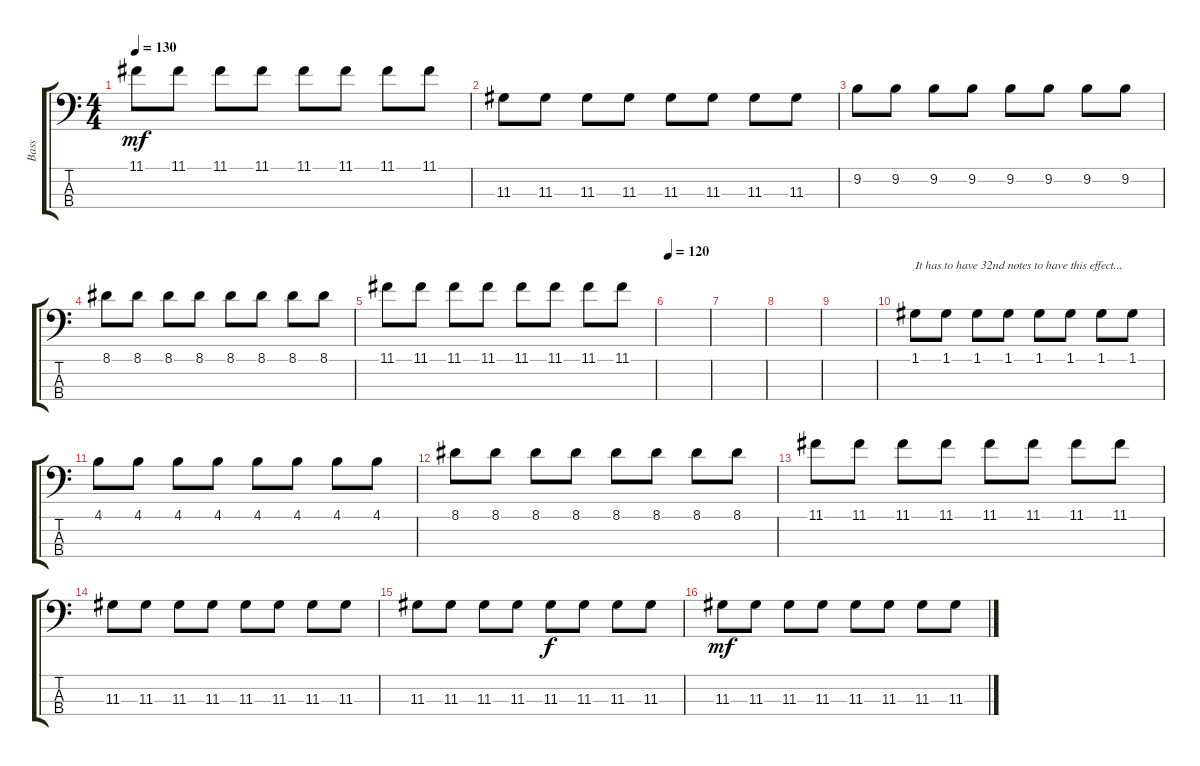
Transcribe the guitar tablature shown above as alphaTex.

\track ("Bass" "Bass") {instrument electricbassfinger}
\staff {score tabs}
\tuning (G2 D2 A1 E1) {hide}
\ts (4 4)
\tempo 130
\clef f4
\ks c
11.1.8{dy mf} 11.1.8 11.1.8 11.1.8 11.1.8 11.1.8 11.1.8 11.1.8 |
11.3.8 11.3.8 11.3.8 11.3.8 11.3.8 11.3.8 11.3.8 11.3.8 |
9.2.8 9.2.8 9.2.8 9.2.8 9.2.8 9.2.8 9.2.8 9.2.8 |
8.1.8 8.1.8 8.1.8 8.1.8 8.1.8 8.1.8 8.1.8 8.1.8 |
11.1.8 11.1.8 11.1.8 11.1.8 11.1.8 11.1.8 11.1.8 11.1.8 |
\tempo 120
|
|
|
|
1.1.8{txt "It has to have 32nd notes to have this effect... "} 1.1.8 1.1.8 1.1.8 1.1.8 1.1.8 1.1.8 1.1.8 |
4.1.8 4.1.8 4.1.8 4.1.8 4.1.8 4.1.8 4.1.8 4.1.8 |
8.1.8 8.1.8 8.1.8 8.1.8 8.1.8 8.1.8 8.1.8 8.1.8 |
11.1.8 11.1.8 11.1.8 11.1.8 11.1.8 11.1.8 11.1.8 11.1.8 |
11.3.8 11.3.8 11.3.8 11.3.8 11.3.8 11.3.8 11.3.8 11.3.8 |
11.3.8 11.3.8 11.3.8 11.3.8 11.3.8{dy f} 11.3.8 11.3.8 11.3.8 |
11.3.8{dy mf} 11.3.8 11.3.8 11.3.8 11.3.8 11.3.8 11.3.8 11.3.8
